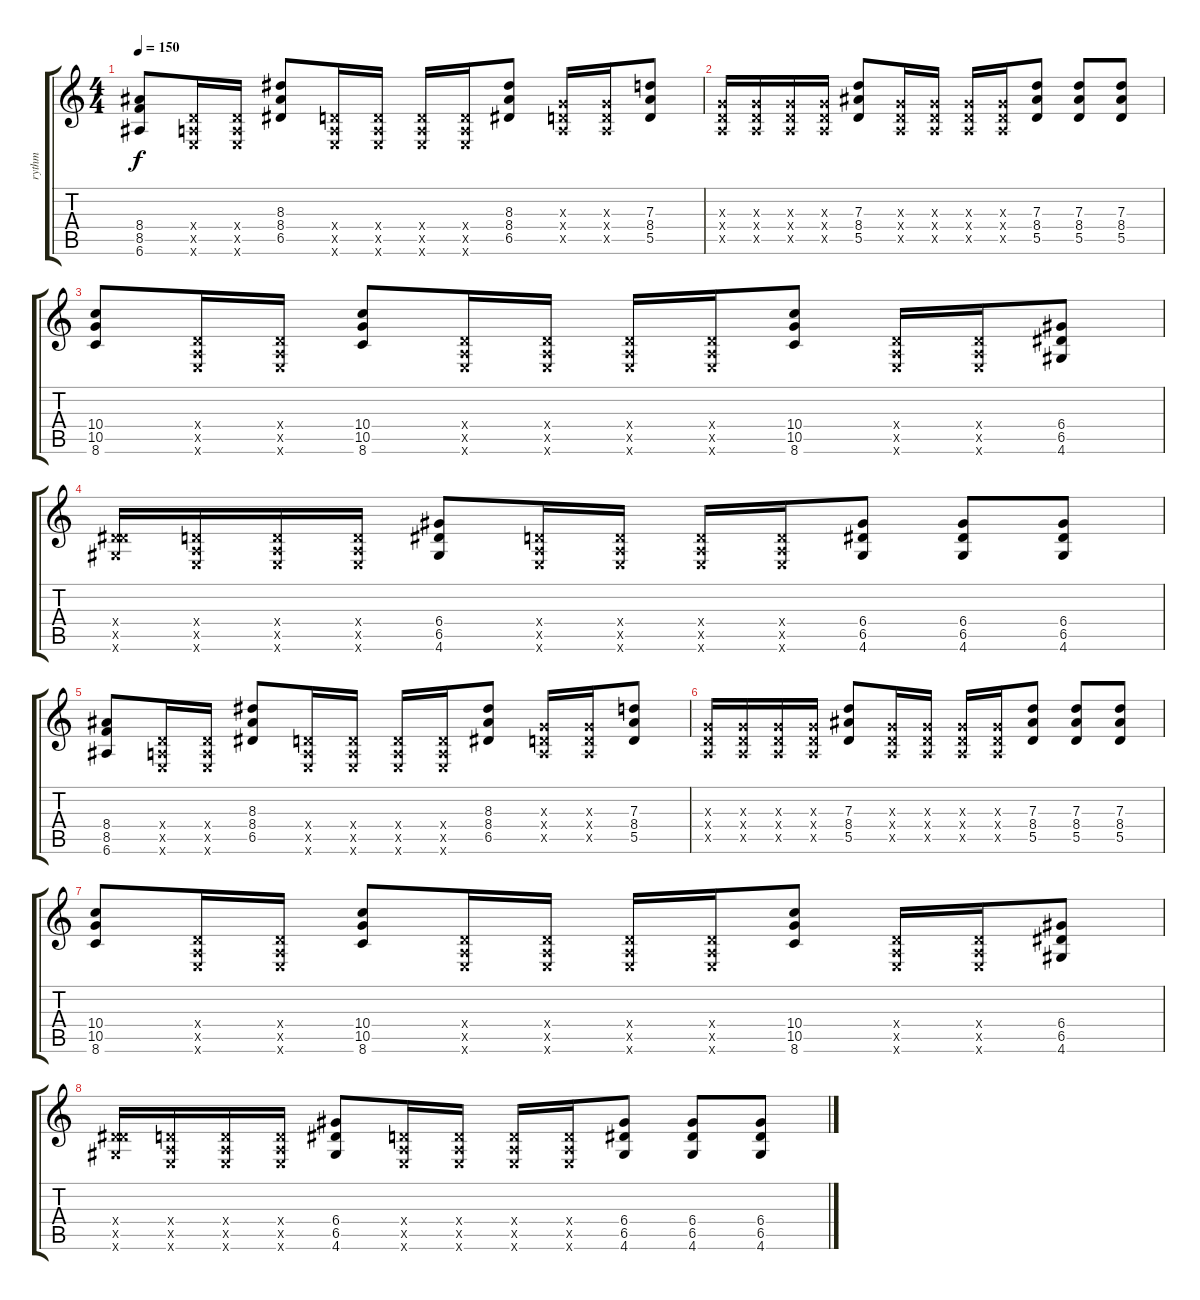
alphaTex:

\track ("rythm" "rythm") {instrument distortionguitar}
\staff {score tabs}
\tuning (E4 B3 G3 D3 A2 E2) {hide}
\ts (4 4)
\tempo 150
\clef g2
\ks c
(8.4 8.5 6.6).8{dy f} (0.4{x} 0.5{x} 0.6{x}).16 (0.4{x} 0.5{x} 0.6{x}).16 (8.3 8.4 6.5).8 (0.4{x} 0.5{x} 0.6{x}).16 (0.4{x} 0.5{x} 0.6{x}).16 (0.4{x} 0.5{x} 0.6{x}).16 (0.4{x} 0.5{x} 0.6{x}).16 (8.3 8.4 6.5).8 (0.3{x} 0.4{x} 0.5{x}).16 (0.3{x} 0.4{x} 0.5{x}).16 (7.3 8.4 5.5).8 |
(0.3{x} 0.4{x} 0.5{x}).16 (0.3{x} 0.4{x} 0.5{x}).16 (0.3{x} 0.4{x} 0.5{x}).16 (0.3{x} 0.4{x} 0.5{x}).16 (7.3 8.4 5.5).8 (0.3{x} 0.4{x} 0.5{x}).16 (0.3{x} 0.4{x} 0.5{x}).16 (0.3{x} 0.4{x} 0.5{x}).16 (0.3{x} 0.4{x} 0.5{x}).16 (7.3 8.4 5.5).8 (7.3 8.4 5.5).8 (7.3 8.4 5.5).8 |
(10.4 10.5 8.6).8 (0.4{x} 0.5{x} 0.6{x}).16 (0.4{x} 0.5{x} 0.6{x}).16 (10.4 10.5 8.6).8 (0.4{x} 0.5{x} 0.6{x}).16 (0.4{x} 0.5{x} 0.6{x}).16 (0.4{x} 0.5{x} 0.6{x}).16 (0.4{x} 0.5{x} 0.6{x}).16 (10.4 10.5 8.6).8 (0.4{x} 0.5{x} 0.6{x}).16 (0.4{x} 0.5{x} 0.6{x}).16 (6.4 6.5 4.6).8 |
(0.4{x} 6.5{x} 4.6{x}).16 (0.4{x} 0.5{x} 0.6{x}).16 (0.4{x} 0.5{x} 0.6{x}).16 (0.4{x} 0.5{x} 0.6{x}).16 (6.4 6.5 4.6).8 (0.4{x} 0.5{x} 0.6{x}).16 (0.4{x} 0.5{x} 0.6{x}).16 (0.4{x} 0.5{x} 0.6{x}).16 (0.4{x} 0.5{x} 0.6{x}).16 (6.4 6.5 4.6).8 (6.4 6.5 4.6).8 (6.4 6.5 4.6).8 |
(8.4 8.5 6.6).8 (0.4{x} 0.5{x} 0.6{x}).16 (0.4{x} 0.5{x} 0.6{x}).16 (8.3 8.4 6.5).8 (0.4{x} 0.5{x} 0.6{x}).16 (0.4{x} 0.5{x} 0.6{x}).16 (0.4{x} 0.5{x} 0.6{x}).16 (0.4{x} 0.5{x} 0.6{x}).16 (8.3 8.4 6.5).8 (0.3{x} 0.4{x} 0.5{x}).16 (0.3{x} 0.4{x} 0.5{x}).16 (7.3 8.4 5.5).8 |
(0.3{x} 0.4{x} 0.5{x}).16 (0.3{x} 0.4{x} 0.5{x}).16 (0.3{x} 0.4{x} 0.5{x}).16 (0.3{x} 0.4{x} 0.5{x}).16 (7.3 8.4 5.5).8 (0.3{x} 0.4{x} 0.5{x}).16 (0.3{x} 0.4{x} 0.5{x}).16 (0.3{x} 0.4{x} 0.5{x}).16 (0.3{x} 0.4{x} 0.5{x}).16 (7.3 8.4 5.5).8 (7.3 8.4 5.5).8 (7.3 8.4 5.5).8 |
(10.4 10.5 8.6).8 (0.4{x} 0.5{x} 0.6{x}).16 (0.4{x} 0.5{x} 0.6{x}).16 (10.4 10.5 8.6).8 (0.4{x} 0.5{x} 0.6{x}).16 (0.4{x} 0.5{x} 0.6{x}).16 (0.4{x} 0.5{x} 0.6{x}).16 (0.4{x} 0.5{x} 0.6{x}).16 (10.4 10.5 8.6).8 (0.4{x} 0.5{x} 0.6{x}).16 (0.4{x} 0.5{x} 0.6{x}).16 (6.4 6.5 4.6).8 |
(0.4{x} 6.5{x} 4.6{x}).16 (0.4{x} 0.5{x} 0.6{x}).16 (0.4{x} 0.5{x} 0.6{x}).16 (0.4{x} 0.5{x} 0.6{x}).16 (6.4 6.5 4.6).8 (0.4{x} 0.5{x} 0.6{x}).16 (0.4{x} 0.5{x} 0.6{x}).16 (0.4{x} 0.5{x} 0.6{x}).16 (0.4{x} 0.5{x} 0.6{x}).16 (6.4 6.5 4.6).8 (6.4 6.5 4.6).8 (6.4 6.5 4.6).8
